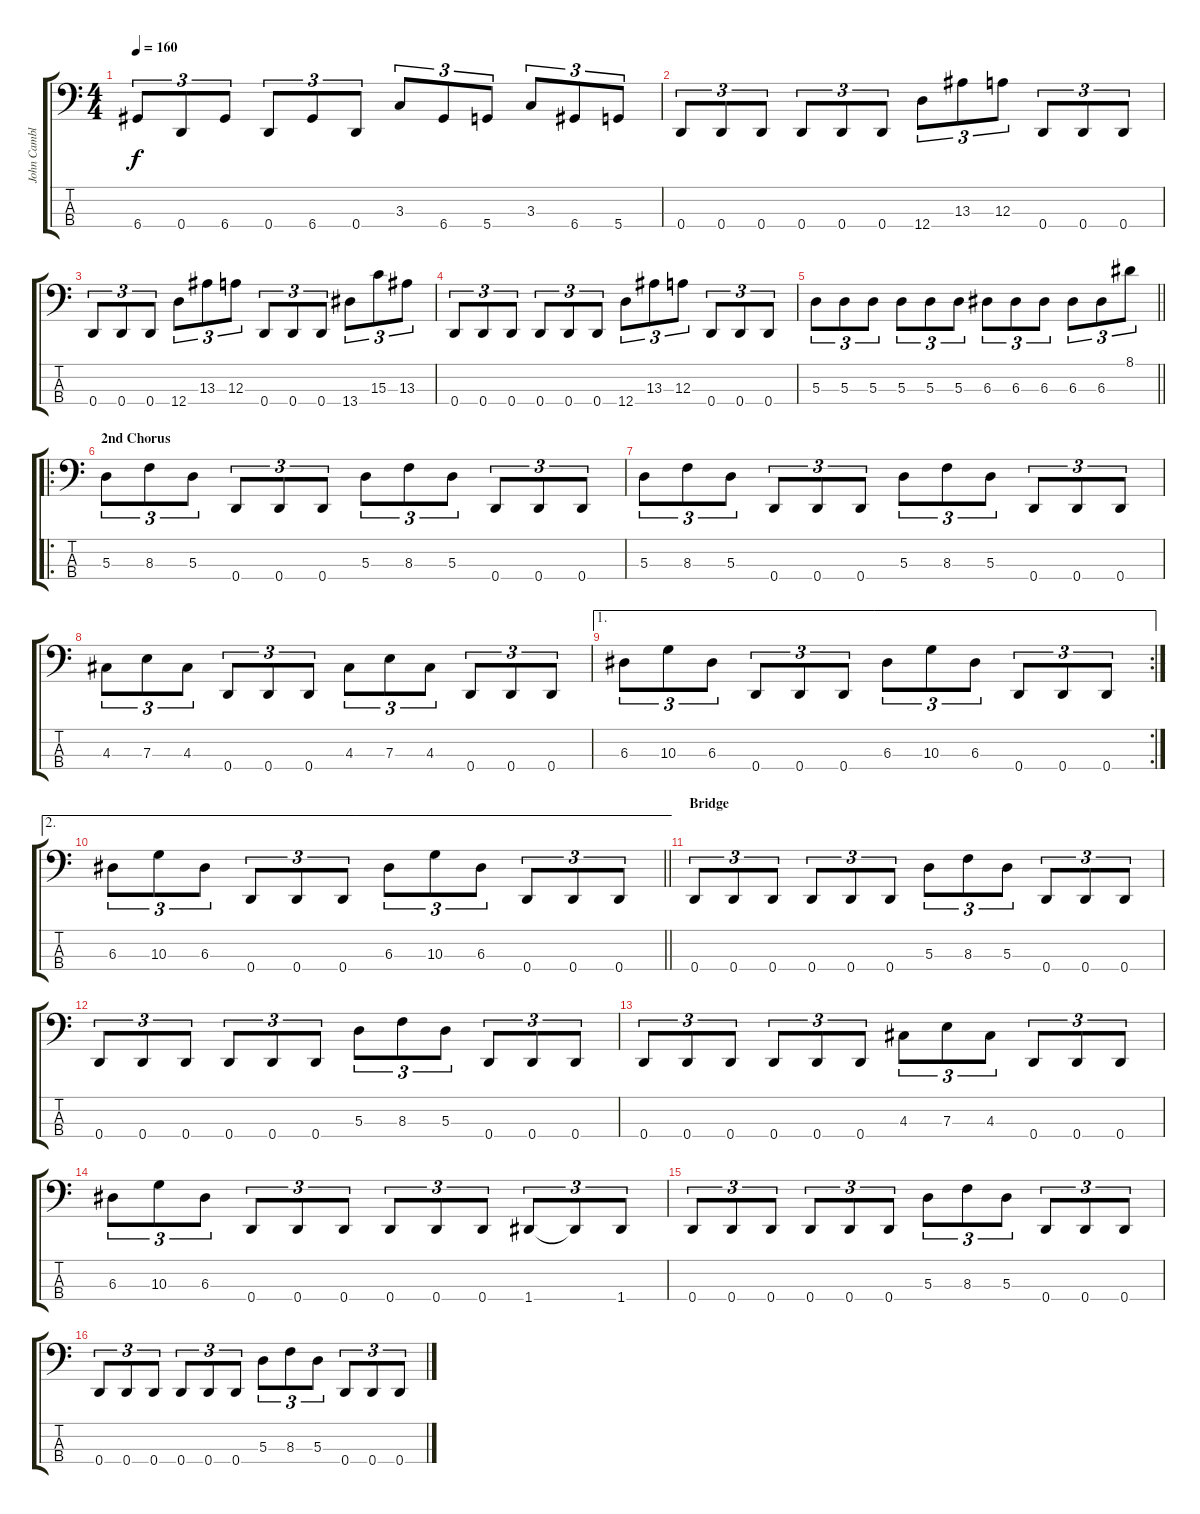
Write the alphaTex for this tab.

\track ("John Camblell" "John Cambl") {instrument electricbasspick}
\staff {score tabs}
\tuning (G2 D2 A1 D1) {hide}
\ts (4 4)
\tempo 160
\clef f4
\ks c
6.4.8{tu (3 2) dy f} 0.4.8{tu (3 2)} 6.4.8{tu (3 2)} 0.4.8{tu (3 2)} 6.4.8{tu (3 2)} 0.4.8{tu (3 2)} 3.3.8{tu (3 2)} 6.4.8{tu (3 2)} 5.4.8{tu (3 2)} 3.3.8{tu (3 2)} 6.4.8{tu (3 2)} 5.4.8{tu (3 2)} |
0.4.8{tu (3 2)} 0.4.8{tu (3 2)} 0.4.8{tu (3 2)} 0.4.8{tu (3 2)} 0.4.8{tu (3 2)} 0.4.8{tu (3 2)} 12.4.8{tu (3 2)} 13.3.8{tu (3 2)} 12.3.8{tu (3 2)} 0.4.8{tu (3 2)} 0.4.8{tu (3 2)} 0.4.8{tu (3 2)} |
0.4.8{tu (3 2)} 0.4.8{tu (3 2)} 0.4.8{tu (3 2)} 12.4.8{tu (3 2)} 13.3.8{tu (3 2)} 12.3.8{tu (3 2)} 0.4.8{tu (3 2)} 0.4.8{tu (3 2)} 0.4.8{tu (3 2)} 13.4.8{tu (3 2)} 15.3.8{tu (3 2)} 13.3.8{tu (3 2)} |
0.4.8{tu (3 2)} 0.4.8{tu (3 2)} 0.4.8{tu (3 2)} 0.4.8{tu (3 2)} 0.4.8{tu (3 2)} 0.4.8{tu (3 2)} 12.4.8{tu (3 2)} 13.3.8{tu (3 2)} 12.3.8{tu (3 2)} 0.4.8{tu (3 2)} 0.4.8{tu (3 2)} 0.4.8{tu (3 2)} |
\barLineRight lightlight
5.3.8{tu (3 2)} 5.3.8{tu (3 2)} 5.3.8{tu (3 2)} 5.3.8{tu (3 2)} 5.3.8{tu (3 2)} 5.3.8{tu (3 2)} 6.3.8{tu (3 2)} 6.3.8{tu (3 2)} 6.3.8{tu (3 2)} 6.3.8{tu (3 2)} 6.3.8{tu (3 2)} 8.1.8{tu (3 2)} |
\ro
\section ("" "2nd Chorus")
5.3.8{tu (3 2)} 8.3.8{tu (3 2)} 5.3.8{tu (3 2)} 0.4.8{tu (3 2)} 0.4.8{tu (3 2)} 0.4.8{tu (3 2)} 5.3.8{tu (3 2)} 8.3.8{tu (3 2)} 5.3.8{tu (3 2)} 0.4.8{tu (3 2)} 0.4.8{tu (3 2)} 0.4.8{tu (3 2)} |
5.3.8{tu (3 2)} 8.3.8{tu (3 2)} 5.3.8{tu (3 2)} 0.4.8{tu (3 2)} 0.4.8{tu (3 2)} 0.4.8{tu (3 2)} 5.3.8{tu (3 2)} 8.3.8{tu (3 2)} 5.3.8{tu (3 2)} 0.4.8{tu (3 2)} 0.4.8{tu (3 2)} 0.4.8{tu (3 2)} |
4.3.8{tu (3 2)} 7.3.8{tu (3 2)} 4.3.8{tu (3 2)} 0.4.8{tu (3 2)} 0.4.8{tu (3 2)} 0.4.8{tu (3 2)} 4.3.8{tu (3 2)} 7.3.8{tu (3 2)} 4.3.8{tu (3 2)} 0.4.8{tu (3 2)} 0.4.8{tu (3 2)} 0.4.8{tu (3 2)} |
\ae 1
\rc 2
6.3.8{tu (3 2)} 10.3.8{tu (3 2)} 6.3.8{tu (3 2)} 0.4.8{tu (3 2)} 0.4.8{tu (3 2)} 0.4.8{tu (3 2)} 6.3.8{tu (3 2)} 10.3.8{tu (3 2)} 6.3.8{tu (3 2)} 0.4.8{tu (3 2)} 0.4.8{tu (3 2)} 0.4.8{tu (3 2)} |
\ae 2
\barLineRight lightlight
6.3.8{tu (3 2)} 10.3.8{tu (3 2)} 6.3.8{tu (3 2)} 0.4.8{tu (3 2)} 0.4.8{tu (3 2)} 0.4.8{tu (3 2)} 6.3.8{tu (3 2)} 10.3.8{tu (3 2)} 6.3.8{tu (3 2)} 0.4.8{tu (3 2)} 0.4.8{tu (3 2)} 0.4.8{tu (3 2)} |
\section ("" "Bridge")
0.4.8{tu (3 2)} 0.4.8{tu (3 2)} 0.4.8{tu (3 2)} 0.4.8{tu (3 2)} 0.4.8{tu (3 2)} 0.4.8{tu (3 2)} 5.3.8{tu (3 2)} 8.3.8{tu (3 2)} 5.3.8{tu (3 2)} 0.4.8{tu (3 2)} 0.4.8{tu (3 2)} 0.4.8{tu (3 2)} |
0.4.8{tu (3 2)} 0.4.8{tu (3 2)} 0.4.8{tu (3 2)} 0.4.8{tu (3 2)} 0.4.8{tu (3 2)} 0.4.8{tu (3 2)} 5.3.8{tu (3 2)} 8.3.8{tu (3 2)} 5.3.8{tu (3 2)} 0.4.8{tu (3 2)} 0.4.8{tu (3 2)} 0.4.8{tu (3 2)} |
0.4.8{tu (3 2)} 0.4.8{tu (3 2)} 0.4.8{tu (3 2)} 0.4.8{tu (3 2)} 0.4.8{tu (3 2)} 0.4.8{tu (3 2)} 4.3.8{tu (3 2)} 7.3.8{tu (3 2)} 4.3.8{tu (3 2)} 0.4.8{tu (3 2)} 0.4.8{tu (3 2)} 0.4.8{tu (3 2)} |
6.3.8{tu (3 2)} 10.3.8{tu (3 2)} 6.3.8{tu (3 2)} 0.4.8{tu (3 2)} 0.4.8{tu (3 2)} 0.4.8{tu (3 2)} 0.4.8{tu (3 2)} 0.4.8{tu (3 2)} 0.4.8{tu (3 2)} 1.4.8{tu (3 2)} 1.4{t}.8{tu (3 2)} 1.4.8{tu (3 2)} |
0.4.8{tu (3 2)} 0.4.8{tu (3 2)} 0.4.8{tu (3 2)} 0.4.8{tu (3 2)} 0.4.8{tu (3 2)} 0.4.8{tu (3 2)} 5.3.8{tu (3 2)} 8.3.8{tu (3 2)} 5.3.8{tu (3 2)} 0.4.8{tu (3 2)} 0.4.8{tu (3 2)} 0.4.8{tu (3 2)} |
0.4.8{tu (3 2)} 0.4.8{tu (3 2)} 0.4.8{tu (3 2)} 0.4.8{tu (3 2)} 0.4.8{tu (3 2)} 0.4.8{tu (3 2)} 5.3.8{tu (3 2)} 8.3.8{tu (3 2)} 5.3.8{tu (3 2)} 0.4.8{tu (3 2)} 0.4.8{tu (3 2)} 0.4.8{tu (3 2)}
